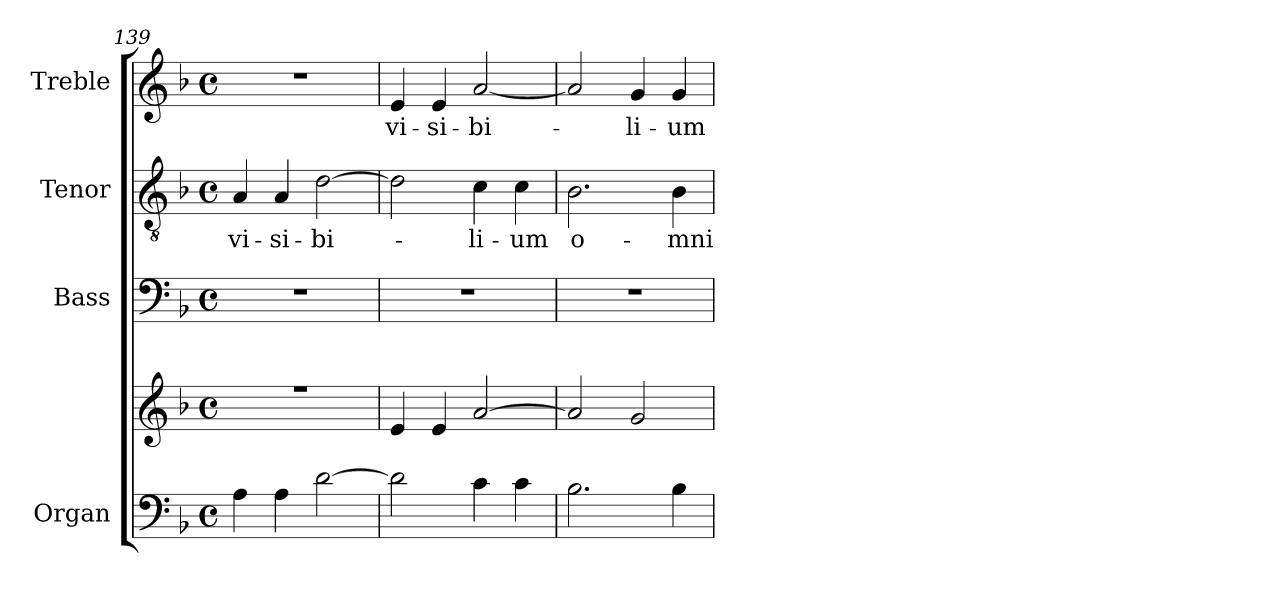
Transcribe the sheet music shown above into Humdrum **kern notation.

**kern	**kern	**kern	**kern	**text	**kern	**text
*part4	*part4	*part3	*part2	*part2	*part1	*part1
*staff5	*staff4	*staff3	*staff2	*staff2	*staff1	*staff1
*I"Organ	*	*I"Bass	*I"Tenor	*	*I"Treble	*
*I'Organ	*	*I'Bass	*I'Tenor	*	*I'Treble	*
*clefF4	*clefG2	*clefF4	*clefGv2	*	*clefG2	*
*k[b-]	*k[b-]	*k[b-]	*k[b-]	*	*k[b-]	*
*F:	*F:	*F:	*F:	*	*F:	*
*M4/4	*M4/4	*M4/4	*M4/4	*	*M4/4	*
*met(c)	*met(c)	*met(c)	*met(c)	*	*met(c)	*
=139	=139	=139	=139	=139	=139	=139
*	*^	*	*	*	*	*
!	!	!	!	!	!LO:LY:b	!	!
4A	1r	1ryy	1r	4A	vi-	1r	.
!	!	!	!	!	!LO:LY:b	!	!
4A	.	.	.	4A	-si-	.	.
!	!	!	!	!	!LO:LY:b	!	!
[2d	.	.	.	[2d	-bi-	.	.
=140	=140	=140	=140	=140	=140	=140	=140
!	!	!	!	!	!	!	!LO:LY:b
2d]	4e/	1ryy	1r	2d]	.	4e	vi-
!	!	!	!	!	!	!	!LO:LY:b
.	4e/	.	.	.	.	4e	-si-
!	!	!	!	!	!LO:LY:b	!	!LO:LY:b
4c	[2a/	.	.	4c	li-	[2a	-bi-
!	!	!	!	!	!LO:LY:b	!	!
4c	.	.	.	4c	-um	.	.
=141	=141	=141	=141	=141	=141	=141	=141
!	!	!	!	!	!LO:LY:b	!	!
2.B-	2a/]	1ryy	1r	2.B-	o-	2a]	.
!	!	!	!	!	!	!	!LO:LY:b
.	2g/	.	.	.	.	4g	li-
!	!	!	!	!	!LO:LY:b	!	!LO:LY:b
4B-	.	.	.	4B-	-mni-	4g	-um
*	*v	*v	*	*	*	*	*
=	=	=	=	=	=	=
*-	*-	*-	*-	*-	*-	*-
